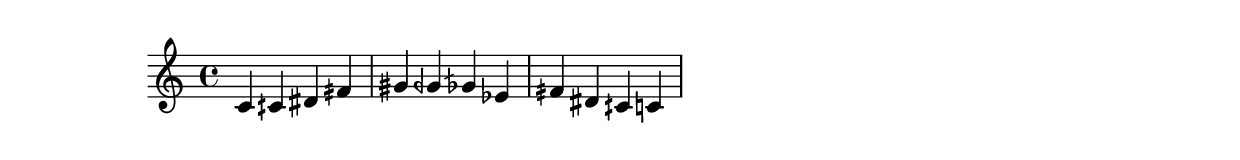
% Do not edit this file; it is automatically
% generated from Documentation/snippets/new
% This file is in the public domain.
%% Note: this file works from version 2.13.0
\version "2.13.31"

\header {
%% Translation of GIT committish: 0b55335aeca1de539bf1125b717e0c21bb6fa31b
  texidoces = "
El «Makam» es un tipo de melodía de Turquía que
utiliza alteraciones microtonales de 1/9 de tono.  Consulte el
archivo de inicio @code{makam.ly} (véase el 'Manual de
aprendizaje @version{}, 4.6.3 Otras fuentes de información' para
averiguar la situación de este archivo) para ver detalles de los
nombres de las notas y las alteraciones.

"
  doctitlees = "Ejemplo de «Makam»"



%% Translation of GIT committish: 0a868be38a775ecb1ef935b079000cebbc64de40
  texidocde = "
Makam ist eine türkische Melodie, in der 1/9-Tonabstände
eingesetzt werden.  Sehen Sie sich die Initialisierungsdatei
@code{makam.ly} für weiter Information zu Tonhöhenbezeichnungen
und Alterationen an (siehe
Handbuch zum Lernen @version{}, 4.6.3 Weitere Information zu
Hinweisen, wo diese Datei gespeichert ist)."

  doctitlede = "Makam-Beispiel"

%% Translation of GIT committish: 4ab2514496ac3d88a9f3121a76f890c97cedcf4e
  texidocfr = "
Le « makam » est une forme de mélodie turque qui utilise des altérations
d'un neuvième de ton.  Consultez le fichier d'initialisation
@code{makam.ly} pour plus de détails sur les hauteurs et altérations
utilisées (voir le chapitre 4.6.3 - Autres sources d'information du
manuel d'initiation pour le localiser).

"
  doctitlefr = "Exemple de musique « Makam »"

  lsrtags = "pitches, world-music"
  texidoc = "
Makam is a type of melody from Turkey using 1/9th-tone microtonal
alterations.  Consult the initialization file @samp{ly/makam.ly} for
details of pitch names and alterations.

"
  doctitle = "Makam example"
} % begin verbatim


% Initialize makam settings
\include "makam.ly"

\relative c' {
  \set Staff.keySignature = #`((6 . ,(- KOMA)) (3 . ,BAKIYE))
  c4 cc db fk
  gbm4 gfc gfb efk
  fk4 db cc c
}
